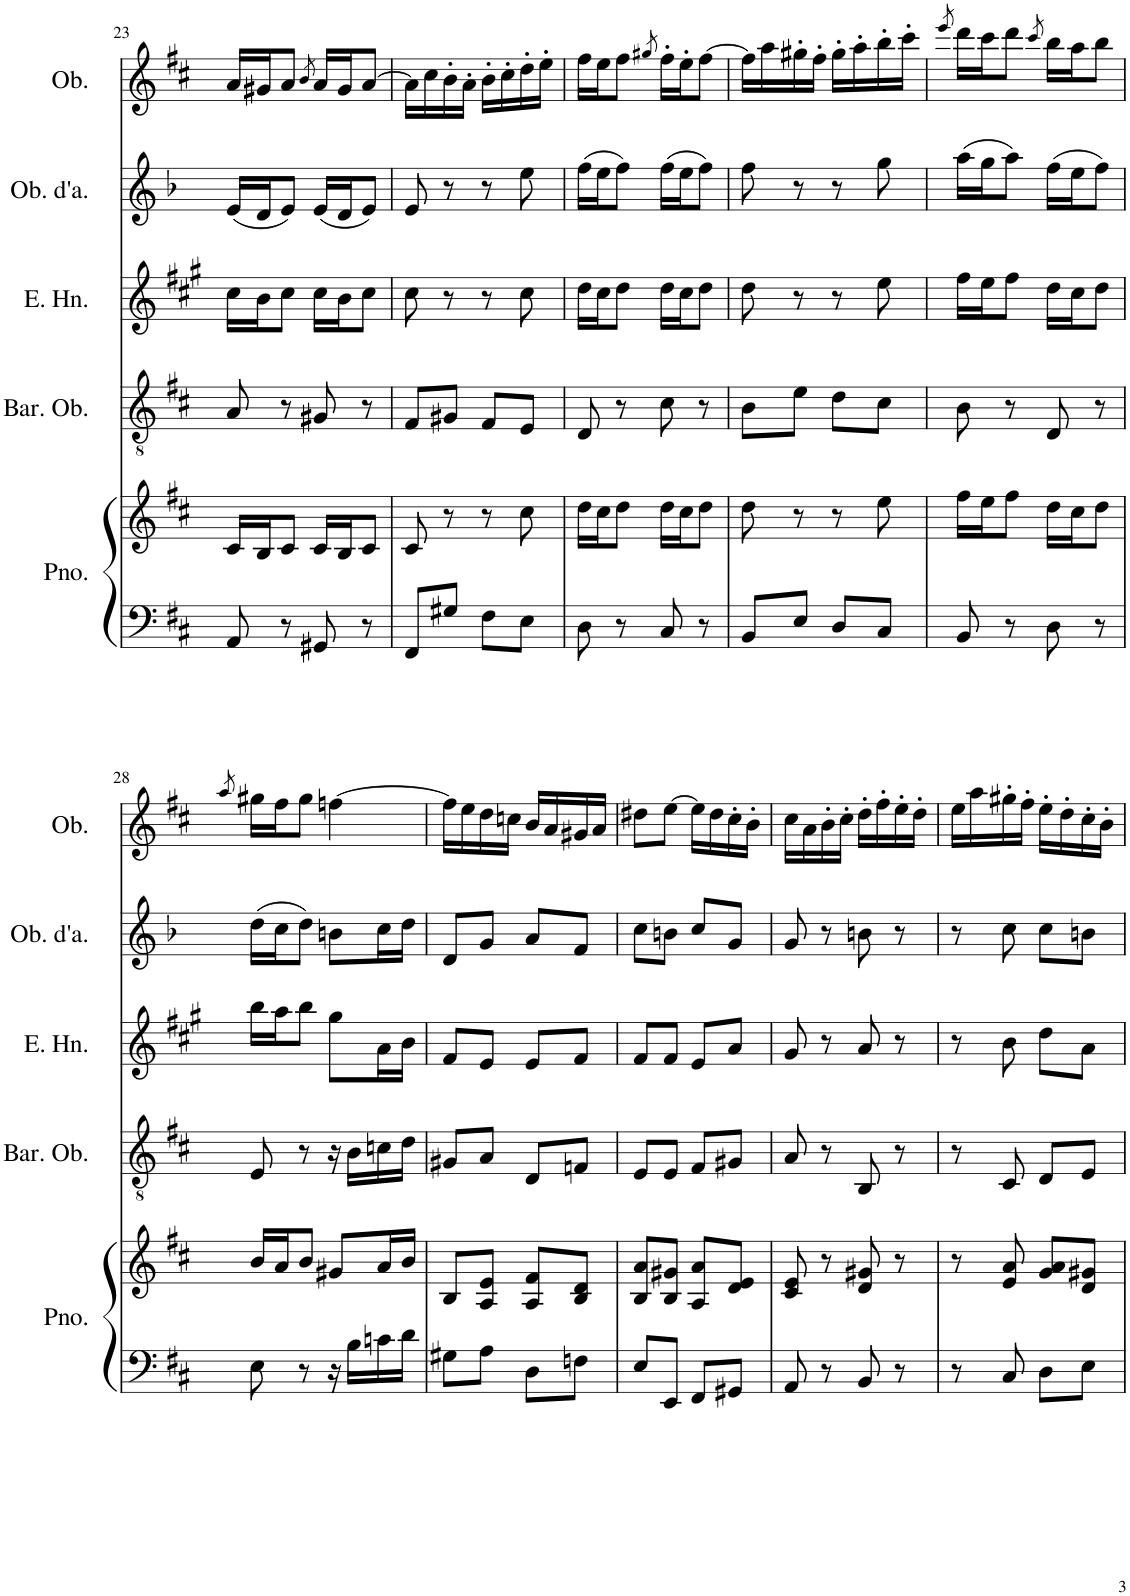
**kern	**kern	**kern	**kern	**kern	**kern
*part5	*part5	*part4	*part3	*part2	*part1
*staff6	*staff5	*staff4	*staff3	*staff2	*staff1
*I"Piano	*	*I"Baritone Oboe	*I"English Horn	*I"Oboe d'amore	*I"Oboe
*I'Pno.	*	*I'Bar. Ob.	*I'E. Hn.	*I'Ob. d'a.	*I'Ob.
!!LO:PB:g=z
*clefF4	*clefG2	*clefGv2	*clefG2	*clefG2	*clefG2
*	*	*	*Trd4c7	*Trd2c3	*
*k[f#c#]	*k[f#c#]	*k[f#c#]	*k[f#c#g#]	*k[b-]	*k[f#c#]
*M2/4	*M2/4	*M2/4	*M2/4	*M2/4	*M2/4
=23	=23	=23	=23	=23	=23
8AA/	16c#/LL	8A/	16cc#\LL	(16e/LL	16a/LL
.	16B/J	.	16b\J	16d/J	16g#X/J
8r	8c#/J	8r	8cc#\J	8e/J)	8a/J
.	.	.	.	.	8qb/
8GG#X/	16c#/LL	8G#X/	16cc#\LL	(16e/LL	16a/LL
.	16B/J	.	16b\J	16d/J	16g#/J
8r	8c#/J	8r	8cc#\J	8e/J)	[8a/J
=24	=24	=24	=24	=24	=24
8FF#/L	8c#/	8F#/L	8cc#\	8e/	16a\LL]
.	.	.	.	.	16cc#\
8G#X/J	8r	8G#X/J	8r	8r	16b'\
.	.	.	.	.	16a'\JJ
8F#\L	8r	8F#/L	8r	8r	16b'\LL
.	.	.	.	.	16cc#'\
8E\J	8cc#\	8E/J	8cc#\	8ee\	16dd'\
.	.	.	.	.	16ee'\JJ
=25	=25	=25	=25	=25	=25
8D\	16dd\LL	8D/	16dd\LL	(16ff\LL	16ff#\LL
.	16cc#\J	.	16cc#\J	16ee\J	16ee\J
8r	8dd\J	8r	8dd\J	8ff\J)	8ff#\J
.	.	.	.	.	8qgg#X/
8C#/	16dd\LL	8c#\	16dd\LL	(16ff\LL	16ff#'\LL
.	16cc#\J	.	16cc#\J	16ee\J	16ee'\J
8r	8dd\J	8r	8dd\J	8ff\J)	[8ff#\J
=26	=26	=26	=26	=26	=26
8BB/L	8dd\	8B\L	8dd\	8ff\	16ff#\LL]
.	.	.	.	.	16aa\
8E/J	8r	8e\J	8r	8r	16gg#X'\
.	.	.	.	.	16ff#'\JJ
8D/L	8r	8d\L	8r	8r	16gg#'\LL
.	.	.	.	.	16aa'\
8C#/J	8ee\	8c#\J	8ee\	8gg\	16bb'\
.	.	.	.	.	16ccc#'\JJ
=27	=27	=27	=27	=27	=27
.	.	.	.	.	8qeee/
8BB/	16ff#\LL	8B\	16ff#\LL	(16aa\LL	16ddd\LL
.	16ee\J	.	16ee\J	16gg\J	16ccc#\J
8r	8ff#\J	8r	8ff#\J	8aa\J)	8ddd\J
.	.	.	.	.	8qccc#/
8D\	16dd\LL	8D/	16dd\LL	(16ff\LL	16bb\LL
.	16cc#\J	.	16cc#\J	16ee\J	16aa\J
8r	8dd\J	8r	8dd\J	8ff\J)	8bb\J
!!LO:LB:g=z
=28	=28	=28	=28	=28	=28
.	.	.	.	.	8qaa/
8E\	16b/LL	8E/	16bb\LL	(16dd\LL	16gg#X\LL
.	16a/J	.	16aa\J	16cc\J	16ff#\J
8r	8b/J	8r	8bb\J	8dd\J)	8gg#\J
16r	8g#X/L	16r	8gg#\L	8bn\L	[4ffn\
16B\LL	.	16B\LL	.	.	.
16cn\	16a/L	16cn\	16a\L	16cc\L	.
16d\JJ	16b/JJ	16d\JJ	16b\JJ	16dd\JJ	.
=29	=29	=29	=29	=29	=29
8G#X\L	8B/L	8G#X/L	8f#/L	8d/L	16ff\LL]
.	.	.	.	.	16ee\
8A\J	8A/ 8e/J	8A/J	8e/J	8g/J	16dd\
.	.	.	.	.	16ccn\JJ
8D\L	8A/ 8f#/L	8D/L	8e/L	8a/L	16b/LL
.	.	.	.	.	16a/
8Fn\J	8B/ 8d/J	8Fn/J	8f#/J	8f/J	16g#X/
.	.	.	.	.	16a/JJ
=30	=30	=30	=30	=30	=30
8E/L	8B/ 8a/L	8E/L	8f#/L	8cc\L	8dd#X\L
8EE/J	8B/ 8g#X/J	8E/J	8f#/J	8bn\J	[8ee\J
8FF#/L	8A/ 8a/L	8F#/L	8e/L	8cc/L	16ee\LL]
.	.	.	.	.	16dd#\
8GG#X/J	8d/ 8e/J	8G#X/J	8a/J	8g/J	16cc#'\
.	.	.	.	.	16b'\JJ
=31	=31	=31	=31	=31	=31
8AA/	8c#/ 8e/	8A/	8g#/	8g/	16cc#\LL
.	.	.	.	.	16a\
8r	8r	8r	8r	8r	16b'\
.	.	.	.	.	16cc#'\JJ
8BB/	8d/ 8g#X/	8BB/	8a/	8bn\	16dd'\LL
.	.	.	.	.	16ff#'\
8r	8r	8r	8r	8r	16ee'\
.	.	.	.	.	16dd'\JJ
=32	=32	=32	=32	=32	=32
8r	8r	8r	8r	8r	16ee\LL
.	.	.	.	.	16aa\
8C#/	8e/ 8a/	8C#/	8b\	8cc\	16gg#X'\
.	.	.	.	.	16ff#'\JJ
8D\L	8g/ 8a/L	8D/L	8dd\L	8cc\L	16ee'\LL
.	.	.	.	.	16dd'\
8E\J	8d/ 8g#X/J	8E/J	8a\J	8bn\J	16cc#'\
.	.	.	.	.	16b'\JJ
=	=	=	=	=	=
*-	*-	*-	*-	*-	*-
